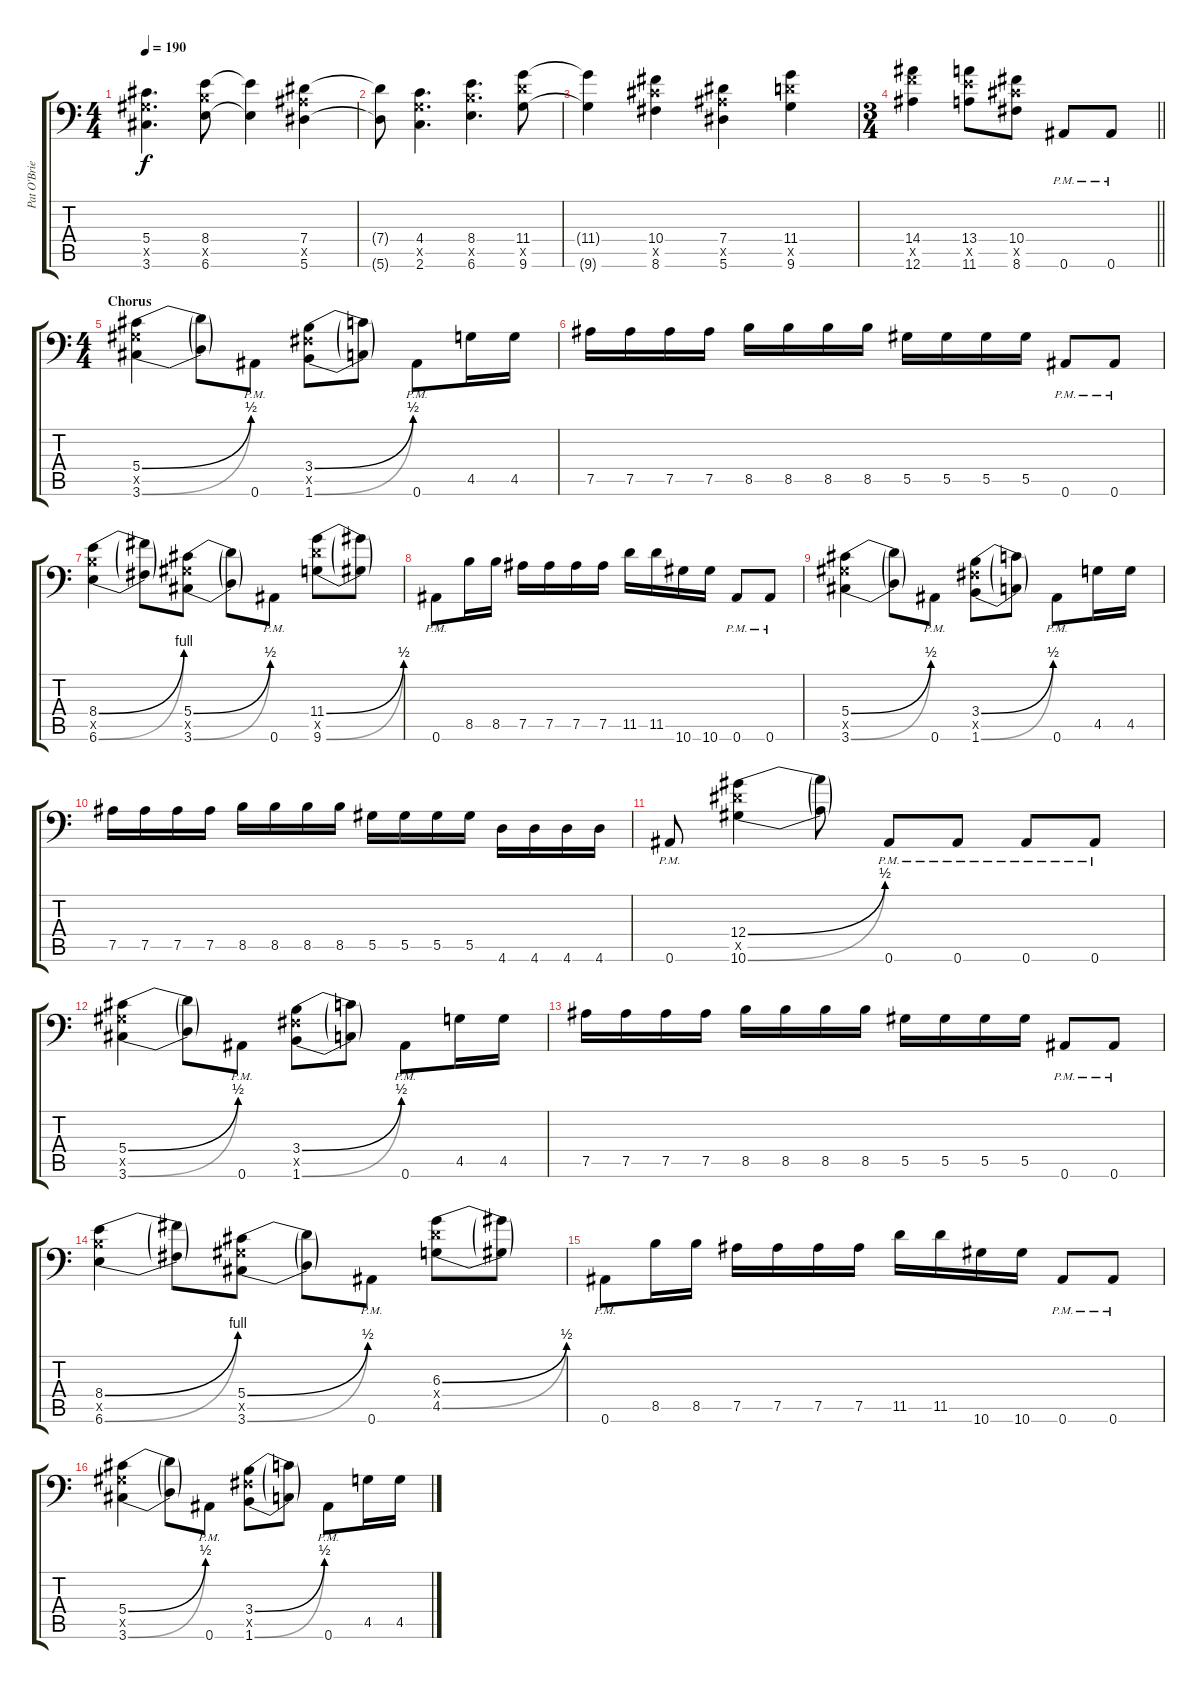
\track ("Pat O'Brien" "Pat O'Brie") {instrument distortionguitar}
\staff {score tabs}
\tuning (Bb3 F3 Db3 Ab2 Eb2 Bb1) {hide}
\ts (4 4)
\tempo 190
\clef f4
\ks c
(5.4 5.5{x} 3.6).4{d dy f} (8.4 8.5{x} 6.6).8 (8.4{t} 6.6{t}).4 (7.4 7.5{x} 5.6).4 |
(7.4{t} 5.6{t}).8 (4.4 4.5{x} 2.6).4{d} (8.4 8.5{x} 6.6).4{d} (11.4 11.5{x} 9.6).8 |
(11.4{t} 9.6{t}).4 (10.4 10.5{x} 8.6).4 (7.4 7.5{x} 5.6).4 (11.4 11.5{x} 9.6).4 |
\ts (3 4)
\barLineRight lightlight
(14.4 14.5{x} 12.6).4 (13.4 13.5{x} 11.6).8 (10.4 10.5{x} 8.6).8 0.6{pm}.8 0.6{pm}.8 |
\ts (4 4)
\section ("" "Chorus")
(5.4{be (bend 0 0 60 2)} 5.5{x} 3.6{be (bend 0 0 60 2)}).4 (5.4{t} 3.6{t}).8 0.6{pm}.8 (3.4{be (bend 0 0 60 2)} 3.5{x} 1.6{be (bend 0 0 60 2)}).8 (3.4{t} 1.6{t}).8 0.6{pm}.8 4.5.16 4.5.16 |
7.5.16 7.5.16 7.5.16 7.5.16 8.5.16 8.5.16 8.5.16 8.5.16 5.5.16 5.5.16 5.5.16 5.5.16 0.6{pm}.8 0.6{pm}.8 |
(8.4{be (bend 0 0 60 4)} 8.5{x} 6.6{be (bend 0 0 60 4)}).4 (8.4{t} 6.6{t}).8 (5.4{be (bend 0 0 60 2)} 5.5{x} 3.6{be (bend 0 0 60 2)}).8 (5.4{t} 3.6{t}).8 0.6{pm}.8 (11.4{be (bend 0 0 60 2)} 11.5{x} 9.6{be (bend 0 0 60 2)}).8 (11.4{t} 9.6{t}).8 |
0.6{pm}.8 8.5.16 8.5.16 7.5.16 7.5.16 7.5.16 7.5.16 11.5.16 11.5.16 10.6.16 10.6.16 0.6{pm}.8 0.6{pm}.8 |
(5.4{be (bend 0 0 60 2)} 5.5{x} 3.6{be (bend 0 0 60 2)}).4 (5.4{t} 3.6{t}).8 0.6{pm}.8 (3.4{be (bend 0 0 60 2)} 3.5{x} 1.6{be (bend 0 0 60 2)}).8 (3.4{t} 1.6{t}).8 0.6{pm}.8 4.5.16 4.5.16 |
7.5.16 7.5.16 7.5.16 7.5.16 8.5.16 8.5.16 8.5.16 8.5.16 5.5.16 5.5.16 5.5.16 5.5.16 4.6.16 4.6.16 4.6.16 4.6.16 |
0.6{pm}.8 (12.4{be (bend 0 0 60 2)} 12.5{x} 10.6{be (bend 0 0 60 2)}).4 (12.4{t} 10.6{t}).8 0.6{pm}.8 0.6{pm}.8 0.6{pm}.8 0.6{pm}.8 |
(5.4{be (bend 0 0 60 2)} 5.5{x} 3.6{be (bend 0 0 60 2)}).4 (5.4{t} 3.6{t}).8 0.6{pm}.8 (3.4{be (bend 0 0 60 2)} 3.5{x} 1.6{be (bend 0 0 60 2)}).8 (3.4{t} 1.6{t}).8 0.6{pm}.8 4.5.16 4.5.16 |
7.5.16 7.5.16 7.5.16 7.5.16 8.5.16 8.5.16 8.5.16 8.5.16 5.5.16 5.5.16 5.5.16 5.5.16 0.6{pm}.8 0.6{pm}.8 |
(8.4{be (bend 0 0 60 4)} 8.5{x} 6.6{be (bend 0 0 60 4)}).4 (8.4{t} 6.6{t}).8 (5.4{be (bend 0 0 60 2)} 5.5{x} 3.6{be (bend 0 0 60 2)}).8 (5.4{t} 3.6{t}).8 0.6{pm}.8 (6.3{be (bend 0 0 60 2)} 6.4{x} 4.5{be (bend 0 0 60 2)}).8 (6.3{t} 4.5{t}).8 |
0.6{pm}.8 8.5.16 8.5.16 7.5.16 7.5.16 7.5.16 7.5.16 11.5.16 11.5.16 10.6.16 10.6.16 0.6{pm}.8 0.6{pm}.8 |
(5.4{be (bend 0 0 60 2)} 5.5{x} 3.6{be (bend 0 0 60 2)}).4 (5.4{t} 3.6{t}).8 0.6{pm}.8 (3.4{be (bend 0 0 60 2)} 3.5{x} 1.6{be (bend 0 0 60 2)}).8 (3.4{t} 1.6{t}).8 0.6{pm}.8 4.5.16 4.5.16
